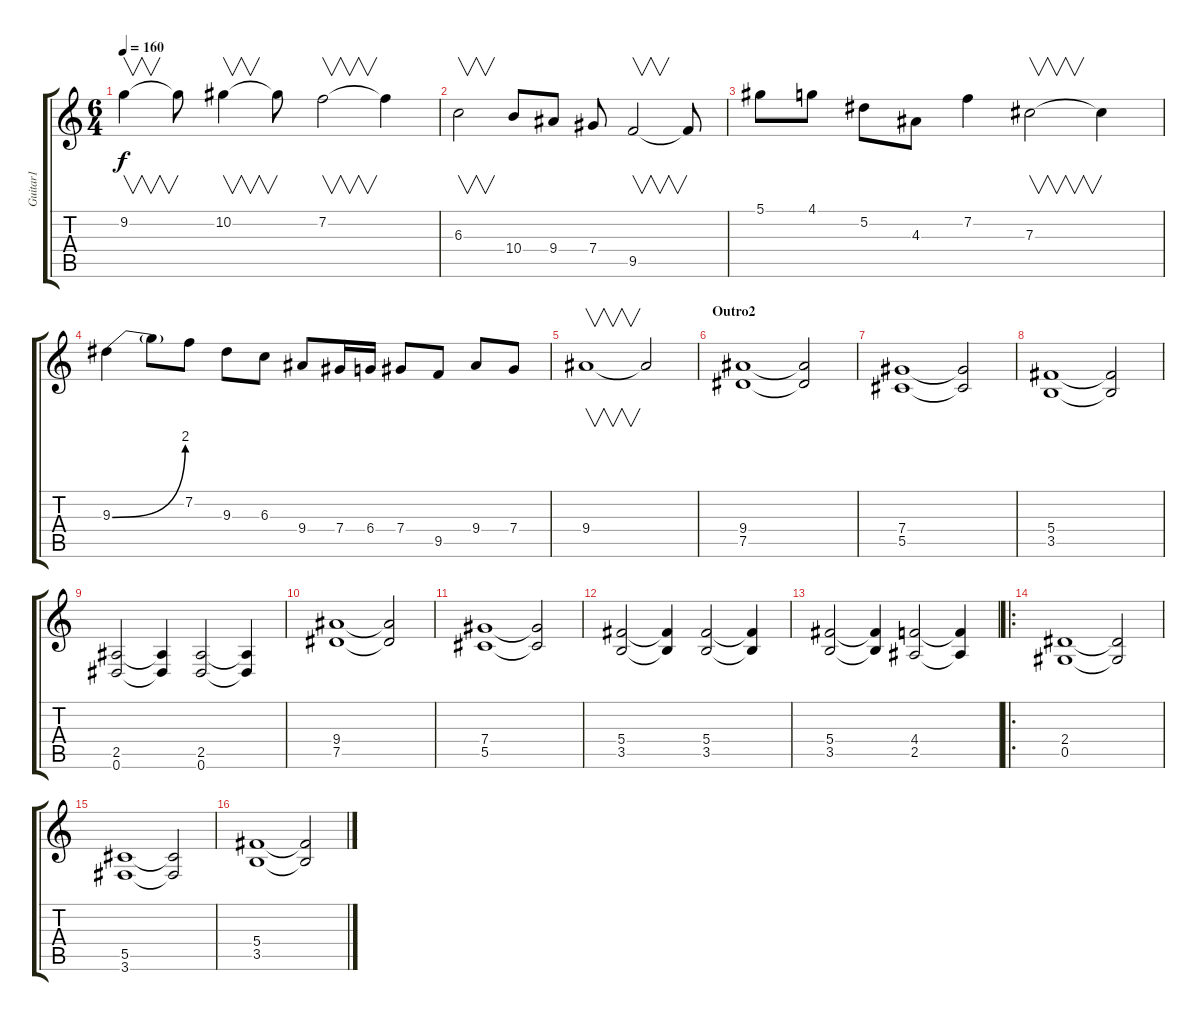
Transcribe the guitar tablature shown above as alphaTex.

\track ("Guitar1" "Guitar1") {instrument distortionguitar}
\staff {score tabs}
\tuning (Eb4 Bb3 Gb3 Db3 Ab2 Eb2) {hide}
\ts (6 4)
\tempo 160
\clef g2
\ks c
9.2.4{v dy f} 9.2{t}.8 10.2.4{v} 10.2{t}.8 7.2.2{v} 7.2{t}.4 |
6.3.2{v} 10.4.8 9.4.8 7.4.8 9.5.2{v} 9.5{t}.8 |
5.1.8 4.1.8 5.2.8 4.3.8 7.2.4 7.3.2{v} 7.3{t}.4 |
9.3{be (bend 0 0 60 8)}.4 9.3{t}.8 7.2.8 9.3.8 6.3.8 9.4.8 7.4.16 6.4.16 7.4.8 9.5.8 9.4.8 7.4.8 |
9.4.1{v} 9.4{t}.2 |
\section ("" "Outro2")
(9.4 7.5).1{volume 10} (9.4{t} 7.5{t}).2 |
(7.4 5.5).1 (7.4{t} 5.5{t}).2 |
(5.4 3.5).1 (5.4{t} 3.5{t}).2 |
(2.5 0.6).2 (2.5{t} 0.6{t}).4 (2.5 0.6).2 (2.5{t} 0.6{t}).4 |
(9.4 7.5).1 (9.4{t} 7.5{t}).2 |
(7.4 5.5).1 (7.4{t} 5.5{t}).2 |
(5.4 3.5).2 (5.4{t} 3.5{t}).4 (5.4 3.5).2 (5.4{t} 3.5{t}).4 |
(5.4 3.5).2 (5.4{t} 3.5{t}).4 (4.4 2.5).2 (4.4{t} 2.5{t}).4 |
\ro
(2.4 0.5).1 (2.4{t} 0.5{t}).2 |
(5.5 3.6).1 (5.5{t} 3.6{t}).2 |
(5.4 3.5).1 (5.4{t} 3.5{t}).2
